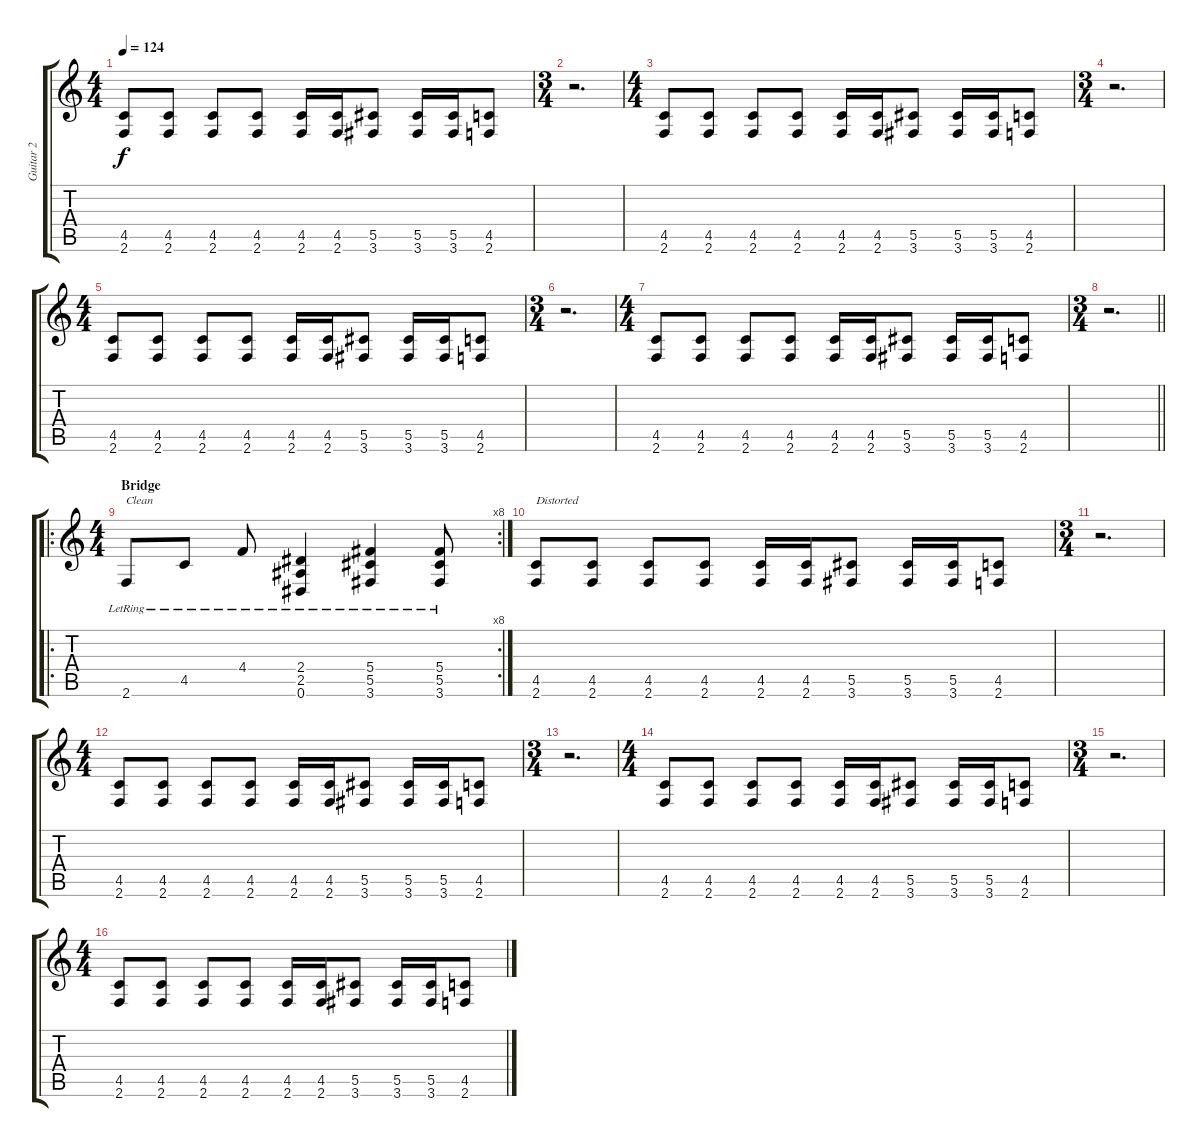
\track ("Guitar 2" "Guitar 2") {instrument distortionguitar}
\staff {score tabs}
\tuning (Eb4 Bb3 Gb3 Db3 Ab2 Eb2) {hide}
\ts (4 4)
\tempo 124
\clef g2
\ks c
(4.5 2.6).8{dy f} (4.5 2.6).8 (4.5 2.6).8 (4.5 2.6).8 (4.5 2.6).16 (4.5 2.6).16 (5.5 3.6).8 (5.5 3.6).16 (5.5 3.6).16 (4.5 2.6).8 |
\ts (3 4)
r.2{d} |
\ts (4 4)
(4.5 2.6).8 (4.5 2.6).8 (4.5 2.6).8 (4.5 2.6).8 (4.5 2.6).16 (4.5 2.6).16 (5.5 3.6).8 (5.5 3.6).16 (5.5 3.6).16 (4.5 2.6).8 |
\ts (3 4)
r.2{d} |
\ts (4 4)
(4.5 2.6).8 (4.5 2.6).8 (4.5 2.6).8 (4.5 2.6).8 (4.5 2.6).16 (4.5 2.6).16 (5.5 3.6).8 (5.5 3.6).16 (5.5 3.6).16 (4.5 2.6).8 |
\ts (3 4)
r.2{d} |
\ts (4 4)
(4.5 2.6).8 (4.5 2.6).8 (4.5 2.6).8 (4.5 2.6).8 (4.5 2.6).16 (4.5 2.6).16 (5.5 3.6).8 (5.5 3.6).16 (5.5 3.6).16 (4.5 2.6).8 |
\ts (3 4)
\barLineRight lightlight
r.2{d} |
\ro
\rc 8
\ts (4 4)
\section ("" "Bridge")
2.6{lr}.8{txt "Clean" instrument acousticguitarnylon} 4.5{lr}.8 4.4{lr}.8 (2.4{lr} 2.5{lr} 0.6{lr}).4 (5.4{lr} 5.5{lr} 3.6{lr}).4 (5.4{lr} 5.5{lr} 3.6{lr}).8 |
(4.5 2.6).8{txt "Distorted" instrument distortionguitar} (4.5 2.6).8 (4.5 2.6).8 (4.5 2.6).8 (4.5 2.6).16 (4.5 2.6).16 (5.5 3.6).8 (5.5 3.6).16 (5.5 3.6).16 (4.5 2.6).8 |
\ts (3 4)
r.2{d} |
\ts (4 4)
(4.5 2.6).8 (4.5 2.6).8 (4.5 2.6).8 (4.5 2.6).8 (4.5 2.6).16 (4.5 2.6).16 (5.5 3.6).8 (5.5 3.6).16 (5.5 3.6).16 (4.5 2.6).8 |
\ts (3 4)
r.2{d} |
\ts (4 4)
(4.5 2.6).8 (4.5 2.6).8 (4.5 2.6).8 (4.5 2.6).8 (4.5 2.6).16 (4.5 2.6).16 (5.5 3.6).8 (5.5 3.6).16 (5.5 3.6).16 (4.5 2.6).8 |
\ts (3 4)
r.2{d} |
\ts (4 4)
(4.5 2.6).8 (4.5 2.6).8 (4.5 2.6).8 (4.5 2.6).8 (4.5 2.6).16 (4.5 2.6).16 (5.5 3.6).8 (5.5 3.6).16 (5.5 3.6).16 (4.5 2.6).8
